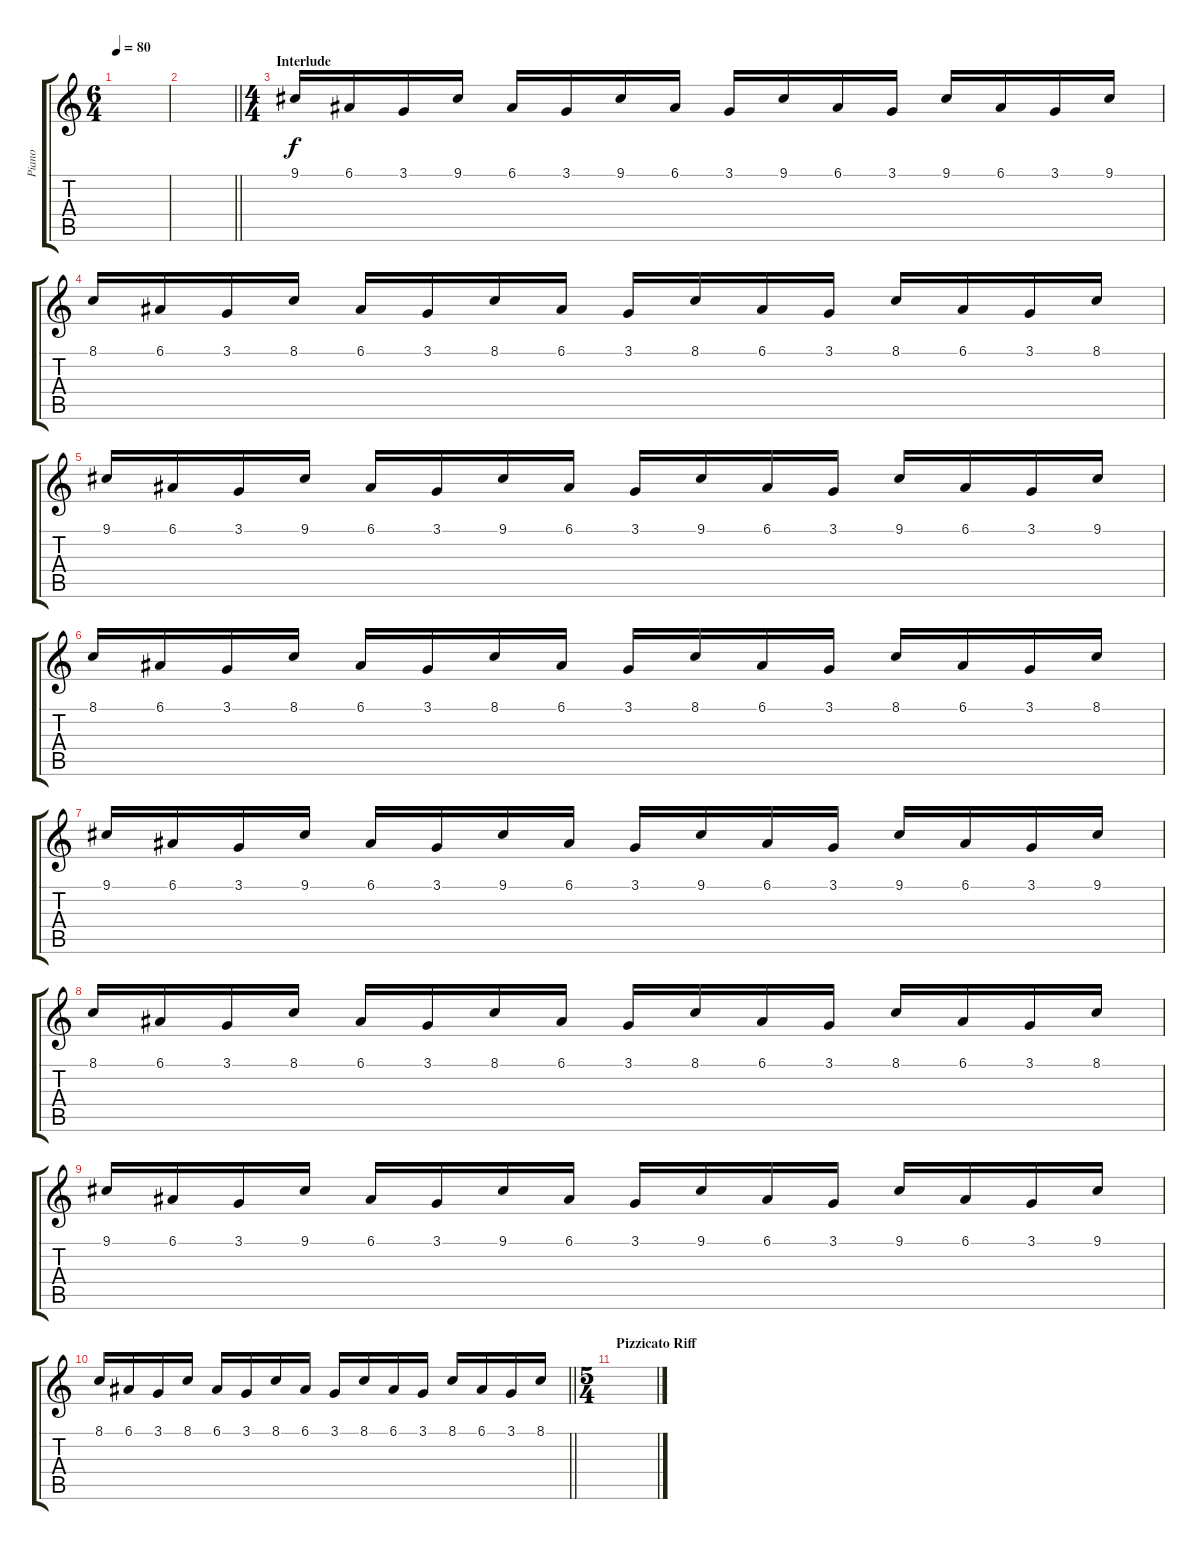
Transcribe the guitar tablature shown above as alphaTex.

\track ("Piano" "Piano") {instrument acousticgrandpiano}
\staff {score tabs}
\tuning (E4 B3 G3 D3 A2 E2) {hide}
\ts (6 4)
\tempo 80
\clef g2
\ks c
|
\barLineRight lightlight
|
\ts (4 4)
\section ("" "Interlude")
9.1.16{volume 10} 6.1.16 3.1.16 9.1.16 6.1.16 3.1.16 9.1.16 6.1.16 3.1.16 9.1.16 6.1.16 3.1.16 9.1.16 6.1.16 3.1.16 9.1.16 |
8.1.16 6.1.16 3.1.16 8.1.16 6.1.16 3.1.16 8.1.16 6.1.16 3.1.16 8.1.16 6.1.16 3.1.16 8.1.16 6.1.16 3.1.16 8.1.16 |
9.1.16 6.1.16 3.1.16 9.1.16 6.1.16 3.1.16 9.1.16 6.1.16 3.1.16 9.1.16 6.1.16 3.1.16 9.1.16 6.1.16 3.1.16 9.1.16 |
8.1.16 6.1.16 3.1.16 8.1.16 6.1.16 3.1.16 8.1.16 6.1.16 3.1.16 8.1.16 6.1.16 3.1.16 8.1.16 6.1.16 3.1.16 8.1.16 |
9.1.16 6.1.16 3.1.16 9.1.16 6.1.16 3.1.16 9.1.16 6.1.16 3.1.16 9.1.16 6.1.16 3.1.16 9.1.16 6.1.16 3.1.16 9.1.16 |
8.1.16 6.1.16 3.1.16 8.1.16 6.1.16 3.1.16 8.1.16 6.1.16 3.1.16 8.1.16 6.1.16 3.1.16 8.1.16 6.1.16 3.1.16 8.1.16 |
9.1.16 6.1.16 3.1.16 9.1.16 6.1.16 3.1.16 9.1.16 6.1.16 3.1.16 9.1.16 6.1.16 3.1.16 9.1.16 6.1.16 3.1.16 9.1.16 |
\barLineRight lightlight
8.1.16 6.1.16 3.1.16 8.1.16 6.1.16 3.1.16 8.1.16 6.1.16 3.1.16 8.1.16 6.1.16 3.1.16 8.1.16 6.1.16 3.1.16 8.1.16 |
\ts (5 4)
\section ("" "Pizzicato Riff")
